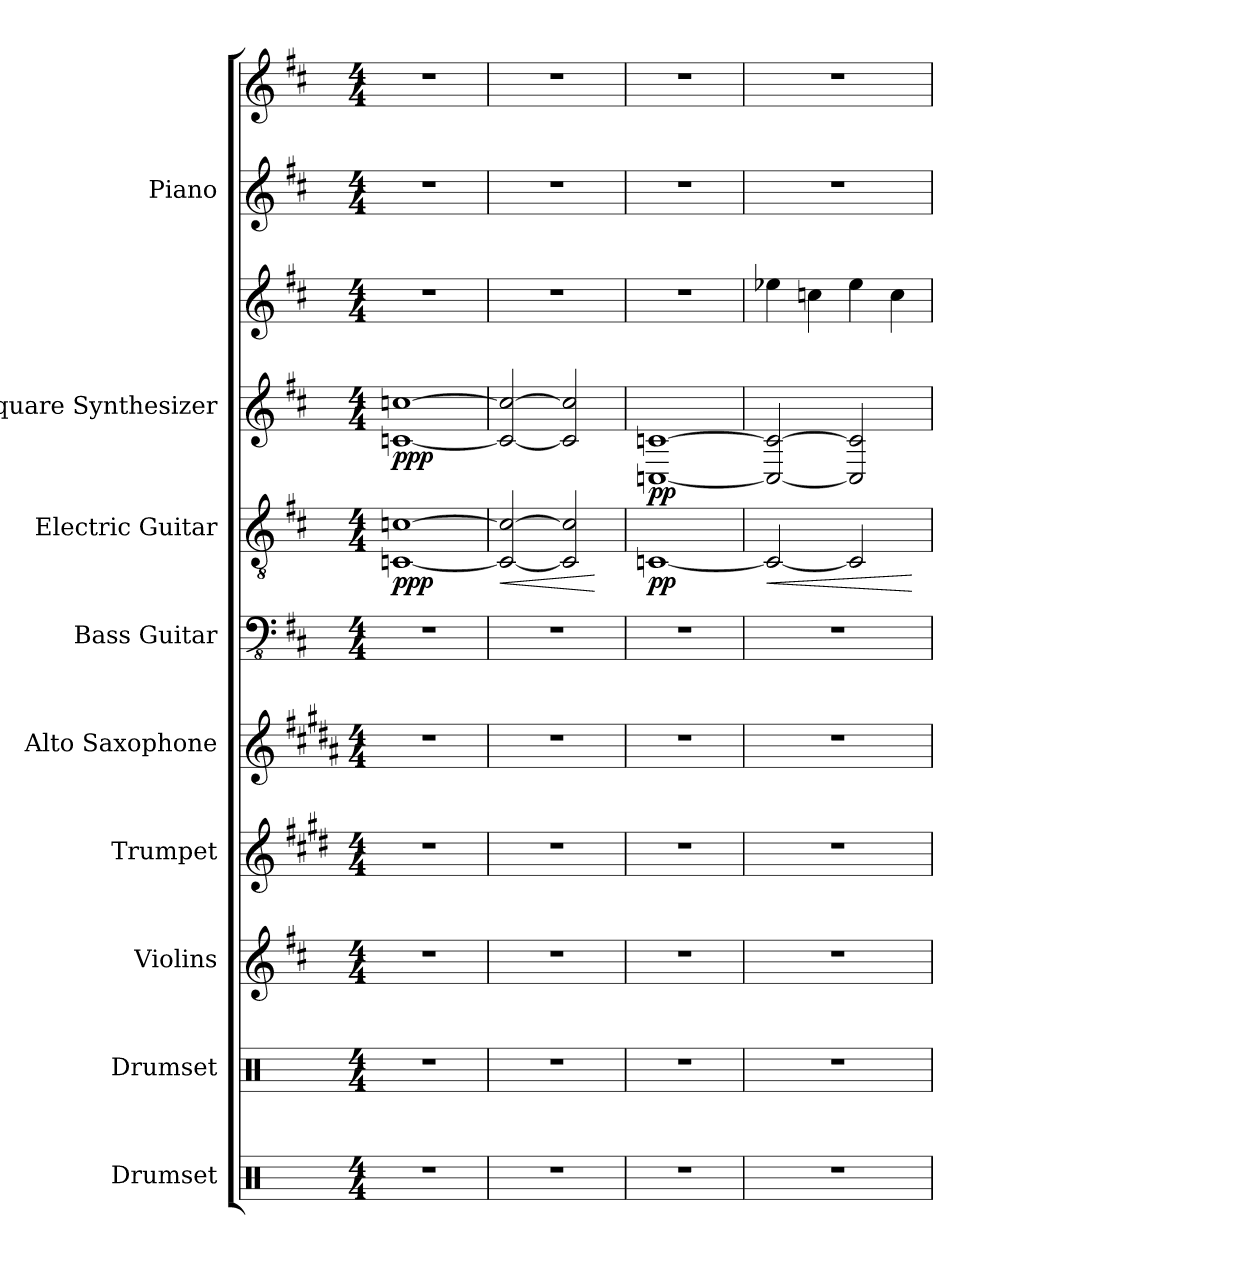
**kern	**kern	**kern	**kern	**kern	**kern	**kern	**dynam	**kern	**kern	**dynam	**kern	**kern
*part9	*part8	*part7	*part6	*part5	*part4	*part3	*part3	*part2	*part2	*part2	*part1	*part1
*staff11	*staff10	*staff9	*staff8	*staff7	*staff6	*staff5	*staff5	*staff4	*staff3	*staff3/4	*staff2	*staff1
*I"Drumset	*I"Drumset	*I"Violins	*I"Trumpet	*I"Alto Saxophone	*I"Bass Guitar	*I"Electric Guitar	*	*I"Square Synthesizer	*	*	*I"Piano	*
*I'Drs.	*I'Drs.	*I'Vlns.	*I'Tpt.	*I'A. Sax.	*I'B. Guit.	*I'El. Guit.	*	*I'Synth.	*	*	*I'Pno.	*
*clefX	*clefX	*clefG2	*clefG2	*clefG2	*clefFv4	*clefGv2	*	*clefG2	*clefG2	*	*clefG2	*clefG2
*	*	*	*ITrd1c2	*ITrd5c9	*	*	*	*	*	*	*	*
*k[]	*k[]	*k[f#c#]	*k[f#c#]	*k[f#c#]	*k[f#c#]	*k[f#c#]	*	*k[f#c#]	*k[f#c#]	*	*k[f#c#]	*k[f#c#]
*M4/4	*M4/4	*M4/4	*M4/4	*M4/4	*M4/4	*M4/4	*	*M4/4	*M4/4	*	*M4/4	*M4/4
*MM120	*MM120	*MM120	*MM120	*MM120	*MM120	*MM120	*	*MM120	*MM120	*	*MM120	*MM120
=1	=1	=1	=1	=1	=1	=1	=1	=1	=1	=1	=1	=1
!	!	!	!	!	!	!	!LO:DY:b	!	!	!LO:DY:b=2	!	!
1r	1r	1r	1r	1r	1r	[1Cn [1cn	ppp	[1cn [1ccn	1r	ppp	1r	1r
=2	=2	=2	=2	=2	=2	=2	=2	=2	=2	=2	=2	=2
!	!	!	!	!	!	!	!LO:HP:b	!	!	!	!	!
1r	1r	1r	1r	1r	1r	2C/_ 2c/_	<	2c/_ 2cc/_	1r	.	1r	1r
.	.	.	.	.	.	2C/] 2c/]	.	2c/] 2cc/]	.	.	.	.
.	.	.	.	.	.	.	[	.	.	.	.	.
=3	=3	=3	=3	=3	=3	=3	=3	=3	=3	=3	=3	=3
!	!	!	!	!	!	!	!LO:DY:b	!	!	!LO:DY:b=2	!	!
1r	1r	1r	1r	1r	1r	[1Cn	pp	[1Cn [1cn	1r	pp	1r	1r
=4	=4	=4	=4	=4	=4	=4	=4	=4	=4	=4	=4	=4
!	!	!	!	!	!	!	!LO:HP:b	!	!	!	!	!
1r	1r	1r	1r	1r	1r	2C/_	<	2C/_ 2c/_	4ee-X\	.	1r	1r
.	.	.	.	.	.	.	.	.	4ccn\	.	.	.
.	.	.	.	.	.	2C/]	.	2C/] 2c/]	4ee-\	.	.	.
.	.	.	.	.	.	.	.	.	4cc\	.	.	.
.	.	.	.	.	.	.	[	.	.	.	.	.
=	=	=	=	=	=	=	=	=	=	=	=	=
*-	*-	*-	*-	*-	*-	*-	*-	*-	*-	*-	*-	*-
